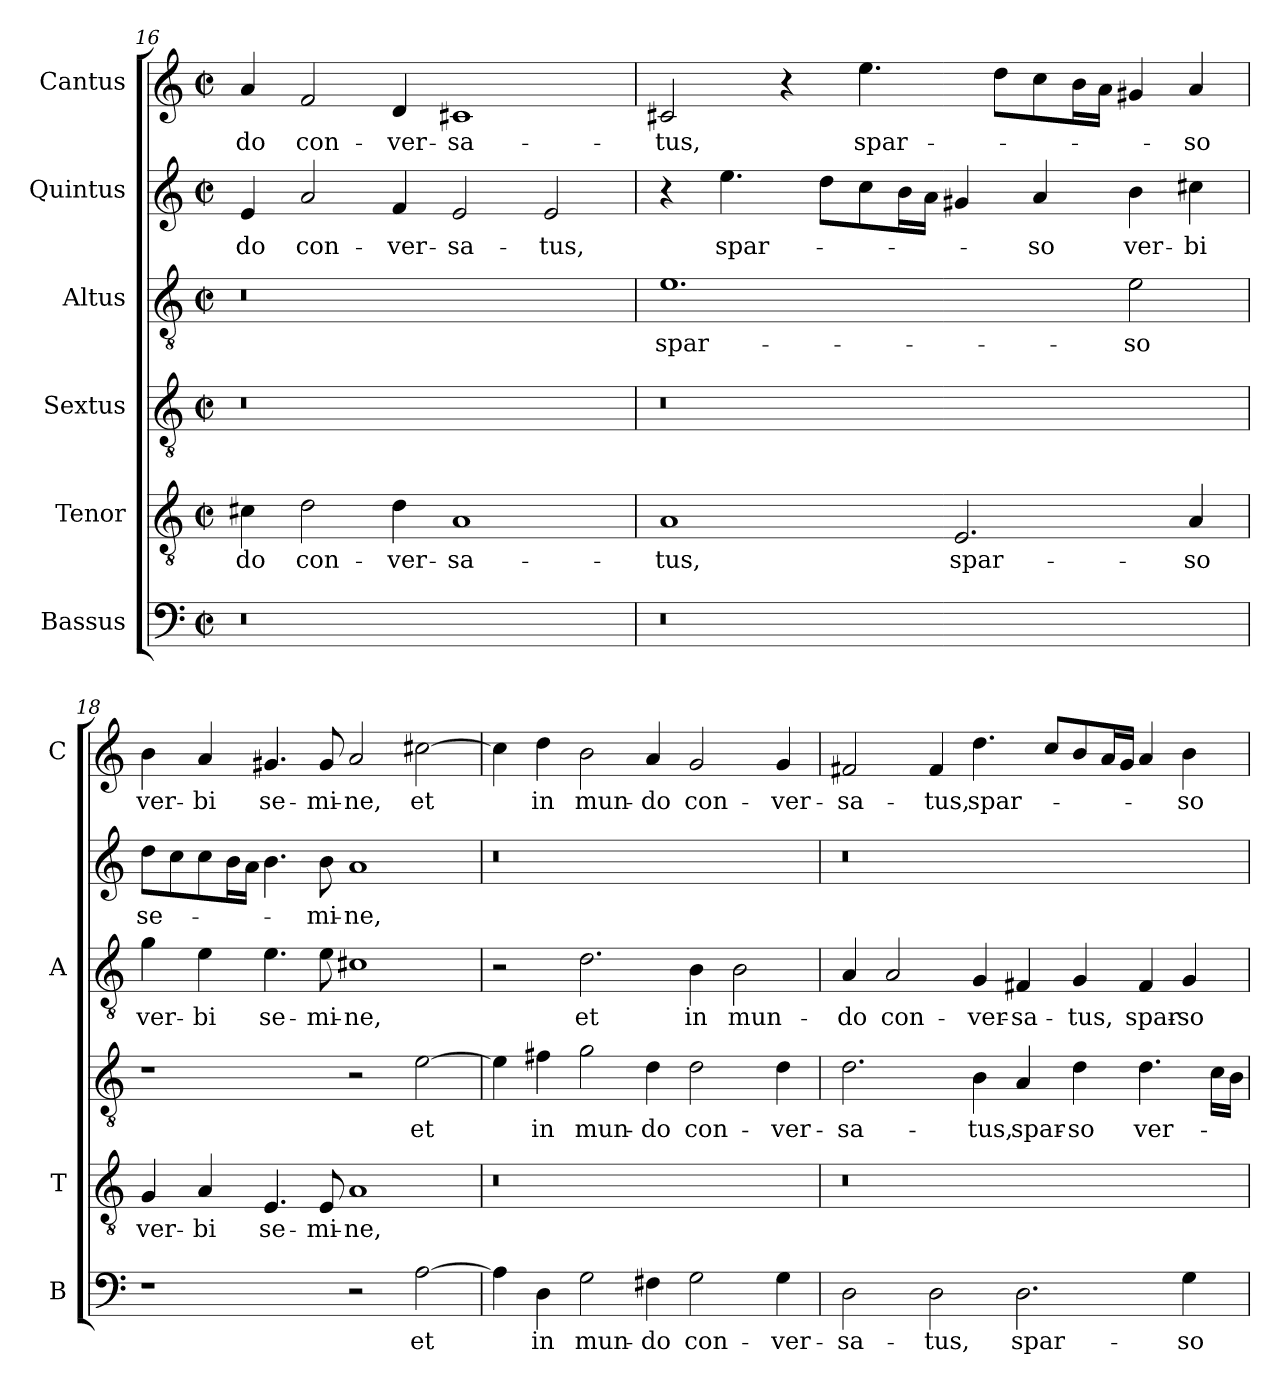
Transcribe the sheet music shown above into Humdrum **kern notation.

**kern	**text	**kern	**text	**kern	**text	**kern	**text	**kern	**text	**kern	**text
*part6	*part6	*part5	*part5	*part4	*part4	*part3	*part3	*part2	*part2	*part1	*part1
*staff6	*staff6	*staff5	*staff5	*staff4	*staff4	*staff3	*staff3	*staff2	*staff2	*staff1	*staff1
*I"Bassus	*	*I"Tenor	*	*I"Sextus	*	*I"Altus	*	*I"Quintus	*	*I"Cantus	*
*I'B	*	*I'T	*	*	*	*I'A	*	*	*	*I'C	*
!!LO:LB:g=z
*clefF4	*	*clefGv2	*	*clefGv2	*	*clefGv2	*	*clefG2	*	*clefG2	*
*k[]	*	*k[]	*	*k[]	*	*k[]	*	*k[]	*	*k[]	*
*C:	*	*C:	*	*C:	*	*C:	*	*C:	*	*C:	*
*M2/2	*	*M2/2	*	*M2/2	*	*M2/2	*	*M2/2	*	*M2/2	*
*met(c|)	*	*met(c|)	*	*met(c|)	*	*met(c|)	*	*met(c|)	*	*met(c|)	*
=16	=16	=16	=16	=16	=16	=16	=16	=16	=16	=16	=16
0r	.	4c#X\	-do	0r	.	0r	.	4e/	-do	4a/	-do
.	.	2d\	con-	.	.	.	.	2a/	con-	2f/	con-
.	.	4d\	-ver-	.	.	.	.	4f/	-ver-	4d/	-ver-
.	.	1A	-sa-	.	.	.	.	2e/	-sa-	1c#X	-sa-
.	.	.	.	.	.	.	.	2e/	-tus,	.	.
=17	=17	=17	=17	=17	=17	=17	=17	=17	=17	=17	=17
0r	.	1A	-tus,	0r	.	1.e	spar-	4r	.	2c#X/	-tus,
.	.	.	.	.	.	.	.	4.ee\	spar-	.	.
.	.	.	.	.	.	.	.	.	.	4r	.
.	.	.	.	.	.	.	.	8dd\L	.	.	.
.	.	.	.	.	.	.	.	8cc\	.	4.ee\	spar-
.	.	.	.	.	.	.	.	16b\L	.	.	.
.	.	.	.	.	.	.	.	16a\JJ	.	.	.
.	.	2.E/	spar-	.	.	.	.	4g#X/	.	.	.
.	.	.	.	.	.	.	.	.	.	8dd\L	.
.	.	.	.	.	.	.	.	4a/	-so	8cc\	.
.	.	.	.	.	.	.	.	.	.	16b\L	.
.	.	.	.	.	.	.	.	.	.	16a\JJ	.
.	.	.	.	.	.	2e\	-so	4b\	ver-	4g#X/	.
.	.	4A/	-so	.	.	.	.	4cc#X\	-bi	4a/	-so
=18	=18	=18	=18	=18	=18	=18	=18	=18	=18	=18	=18
1r	.	4G/	ver-	1r	.	4g\	ver-	8dd\L	se-	4b\	ver-
.	.	.	.	.	.	.	.	8cc\	.	.	.
.	.	4A/	-bi	.	.	4e\	-bi	8cc\	.	4a/	-bi
.	.	.	.	.	.	.	.	16b\L	.	.	.
.	.	.	.	.	.	.	.	16a\JJ	.	.	.
.	.	4.E/	se-	.	.	4.e\	se-	4.b\	.	4.g#X/	se-
.	.	8E/	-mi-	.	.	8e\	-mi-	8b\	-mi-	8g#/	-mi-
2r	.	1A	-ne,	2r	.	1c#X	-ne,	1a	-ne,	2a/	-ne,
[2A\	et	.	.	[2e\	et	.	.	.	.	[2cc#X\	et
!!LO:PB:g=z
=19	=19	=19	=19	=19	=19	=19	=19	=19	=19	=19	=19
4A\]	.	0r	.	4e\]	.	2r	.	0r	.	4cc#\]	.
4D\	in	.	.	4f#X\	in	.	.	.	.	4dd\	in
2G\	mun-	.	.	2g\	mun-	2.d\	et	.	.	2b\	mun-
4F#X\	-do	.	.	4d\	-do	.	.	.	.	4a/	-do
2G\	con-	.	.	2d\	con-	4B\	in	.	.	2g/	con-
.	.	.	.	.	.	2B\	mun-	.	.	.	.
4G\	-ver-	.	.	4d\	-ver-	.	.	.	.	4g/	-ver-
=20	=20	=20	=20	=20	=20	=20	=20	=20	=20	=20	=20
2D\	-sa-	0r	.	2.d\	-sa-	4A/	-do	0r	.	2f#X/	-sa-
.	.	.	.	.	.	2A/	con-	.	.	.	.
2D\	-tus,	.	.	.	.	.	.	.	.	4f#/	-tus,
.	.	.	.	4B\	-tus,	4G/	-ver-	.	.	4.dd\	spar-
2.D\	spar-	.	.	4A/	spar-	4F#X/	-sa-	.	.	.	.
.	.	.	.	.	.	.	.	.	.	8cc/L	.
.	.	.	.	4d\	-so	4G/	-tus,	.	.	8b/	.
.	.	.	.	.	.	.	.	.	.	16a/L	.
.	.	.	.	.	.	.	.	.	.	16g/JJ	.
.	.	.	.	4.d\	ver-	4F#/	spar-	.	.	4a/	.
4G\	-so	.	.	.	.	4G/	-so	.	.	4b\	-so
.	.	.	.	16c\LL	.	.	.	.	.	.	.
.	.	.	.	16B\JJ	.	.	.	.	.	.	.
=	=	=	=	=	=	=	=	=	=	=	=
*-	*-	*-	*-	*-	*-	*-	*-	*-	*-	*-	*-
